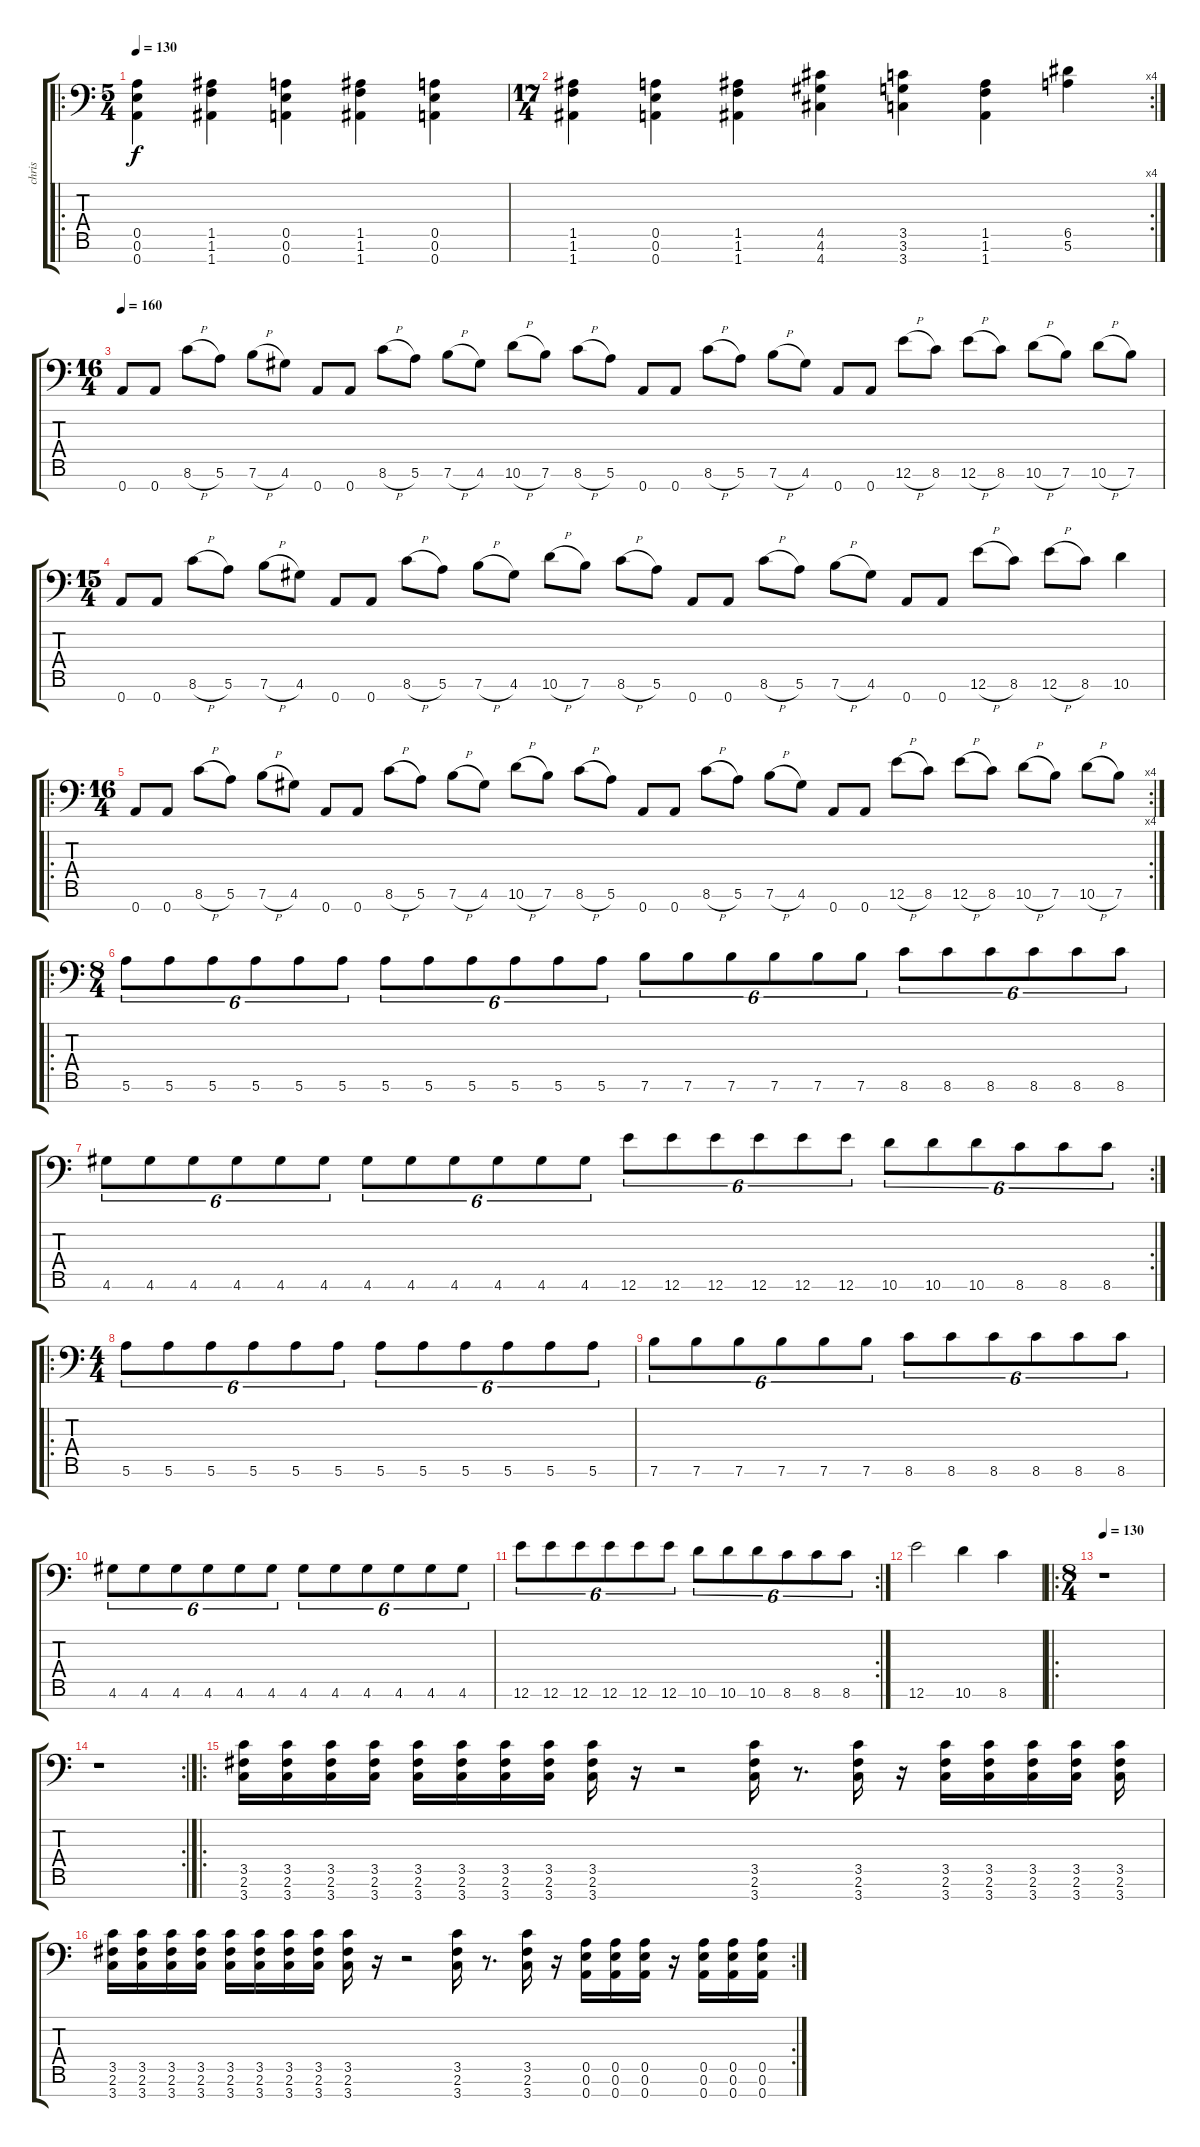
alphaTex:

\track ("chris" "chris") {instrument distortionguitar}
\staff {score tabs}
\tuning (E4 B3 G3 D3 A2 E2 A1) {hide}
\ro
\ts (5 4)
\tempo 130
\clef f4
\ks c
(0.5 0.6 0.7).4{dy f} (1.5 1.6 1.7).4 (0.5 0.6 0.7).4 (1.5 1.6 1.7).4 (0.5 0.6 0.7).4 |
\rc 4
\ts (17 4)
(1.5 1.6 1.7).4 (0.5 0.6 0.7).4 (1.5 1.6 1.7).4 (4.5 4.6 4.7).4 (3.5 3.6 3.7).4 (1.5 1.6 1.7).4 (6.5 5.6).4 |
\ts (16 4)
\tempo 160
0.7.8 0.7.8 8.6{h}.8 5.6.8 7.6{h}.8 4.6.8 0.7.8 0.7.8 8.6{h}.8 5.6.8 7.6{h}.8 4.6.8 10.6{h}.8 7.6.8 8.6{h}.8 5.6.8 0.7.8 0.7.8 8.6{h}.8 5.6.8 7.6{h}.8 4.6.8 0.7.8 0.7.8 12.6{h}.8 8.6.8 12.6{h}.8 8.6.8 10.6{h}.8 7.6.8 10.6{h}.8 7.6.8 |
\ts (15 4)
0.7.8 0.7.8 8.6{h}.8 5.6.8 7.6{h}.8 4.6.8 0.7.8 0.7.8 8.6{h}.8 5.6.8 7.6{h}.8 4.6.8 10.6{h}.8 7.6.8 8.6{h}.8 5.6.8 0.7.8 0.7.8 8.6{h}.8 5.6.8 7.6{h}.8 4.6.8 0.7.8 0.7.8 12.6{h}.8 8.6.8 12.6{h}.8 8.6.8 10.6.4 |
\ro
\rc 4
\ts (16 4)
0.7.8 0.7.8 8.6{h}.8 5.6.8 7.6{h}.8 4.6.8 0.7.8 0.7.8 8.6{h}.8 5.6.8 7.6{h}.8 4.6.8 10.6{h}.8 7.6.8 8.6{h}.8 5.6.8 0.7.8 0.7.8 8.6{h}.8 5.6.8 7.6{h}.8 4.6.8 0.7.8 0.7.8 12.6{h}.8 8.6.8 12.6{h}.8 8.6.8 10.6{h}.8 7.6.8 10.6{h}.8 7.6.8 |
\ro
\ts (8 4)
5.6.8{tu (6 4)} 5.6.8{tu (6 4)} 5.6.8{tu (6 4)} 5.6.8{tu (6 4)} 5.6.8{tu (6 4)} 5.6.8{tu (6 4)} 5.6.8{tu (6 4)} 5.6.8{tu (6 4)} 5.6.8{tu (6 4)} 5.6.8{tu (6 4)} 5.6.8{tu (6 4)} 5.6.8{tu (6 4)} 7.6.8{tu (6 4)} 7.6.8{tu (6 4)} 7.6.8{tu (6 4)} 7.6.8{tu (6 4)} 7.6.8{tu (6 4)} 7.6.8{tu (6 4)} 8.6.8{tu (6 4)} 8.6.8{tu (6 4)} 8.6.8{tu (6 4)} 8.6.8{tu (6 4)} 8.6.8{tu (6 4)} 8.6.8{tu (6 4)} |
\rc 2
4.6.8{tu (6 4)} 4.6.8{tu (6 4)} 4.6.8{tu (6 4)} 4.6.8{tu (6 4)} 4.6.8{tu (6 4)} 4.6.8{tu (6 4)} 4.6.8{tu (6 4)} 4.6.8{tu (6 4)} 4.6.8{tu (6 4)} 4.6.8{tu (6 4)} 4.6.8{tu (6 4)} 4.6.8{tu (6 4)} 12.6.8{tu (6 4)} 12.6.8{tu (6 4)} 12.6.8{tu (6 4)} 12.6.8{tu (6 4)} 12.6.8{tu (6 4)} 12.6.8{tu (6 4)} 10.6.8{tu (6 4)} 10.6.8{tu (6 4)} 10.6.8{tu (6 4)} 8.6.8{tu (6 4)} 8.6.8{tu (6 4)} 8.6.8{tu (6 4)} |
\ro
\ts (4 4)
5.6.8{tu (6 4)} 5.6.8{tu (6 4)} 5.6.8{tu (6 4)} 5.6.8{tu (6 4)} 5.6.8{tu (6 4)} 5.6.8{tu (6 4)} 5.6.8{tu (6 4)} 5.6.8{tu (6 4)} 5.6.8{tu (6 4)} 5.6.8{tu (6 4)} 5.6.8{tu (6 4)} 5.6.8{tu (6 4)} |
7.6.8{tu (6 4)} 7.6.8{tu (6 4)} 7.6.8{tu (6 4)} 7.6.8{tu (6 4)} 7.6.8{tu (6 4)} 7.6.8{tu (6 4)} 8.6.8{tu (6 4)} 8.6.8{tu (6 4)} 8.6.8{tu (6 4)} 8.6.8{tu (6 4)} 8.6.8{tu (6 4)} 8.6.8{tu (6 4)} |
4.6.8{tu (6 4)} 4.6.8{tu (6 4)} 4.6.8{tu (6 4)} 4.6.8{tu (6 4)} 4.6.8{tu (6 4)} 4.6.8{tu (6 4)} 4.6.8{tu (6 4)} 4.6.8{tu (6 4)} 4.6.8{tu (6 4)} 4.6.8{tu (6 4)} 4.6.8{tu (6 4)} 4.6.8{tu (6 4)} |
\rc 2
12.6.8{tu (6 4)} 12.6.8{tu (6 4)} 12.6.8{tu (6 4)} 12.6.8{tu (6 4)} 12.6.8{tu (6 4)} 12.6.8{tu (6 4)} 10.6.8{tu (6 4)} 10.6.8{tu (6 4)} 10.6.8{tu (6 4)} 8.6.8{tu (6 4)} 8.6.8{tu (6 4)} 8.6.8{tu (6 4)} |
12.6.2 10.6.4 8.6.4 |
\ro
\ts (8 4)
\tempo 130
r.1 |
\rc 2
r.1 |
\ro
(3.5 2.6 3.7).16 (3.5 2.6 3.7).16 (3.5 2.6 3.7).16 (3.5 2.6 3.7).16 (3.5 2.6 3.7).16 (3.5 2.6 3.7).16 (3.5 2.6 3.7).16 (3.5 2.6 3.7).16 (3.5 2.6 3.7).16 r.16 r.2 (3.5 2.6 3.7).16 r.8{d} (3.5 2.6 3.7).16 r.16 (3.5 2.6 3.7).16 (3.5 2.6 3.7).16 (3.5 2.6 3.7).16 (3.5 2.6 3.7).16 (3.5 2.6 3.7).16 |
\rc 2
(3.5 2.6 3.7).16 (3.5 2.6 3.7).16 (3.5 2.6 3.7).16 (3.5 2.6 3.7).16 (3.5 2.6 3.7).16 (3.5 2.6 3.7).16 (3.5 2.6 3.7).16 (3.5 2.6 3.7).16 (3.5 2.6 3.7).16 r.16 r.2 (3.5 2.6 3.7).16 r.8{d} (3.5 2.6 3.7).16 r.16 (0.5 0.6 0.7).16 (0.5 0.6 0.7).16 (0.5 0.6 0.7).16 r.16 (0.5 0.6 0.7).16 (0.5 0.6 0.7).16 (0.5 0.6 0.7).16
